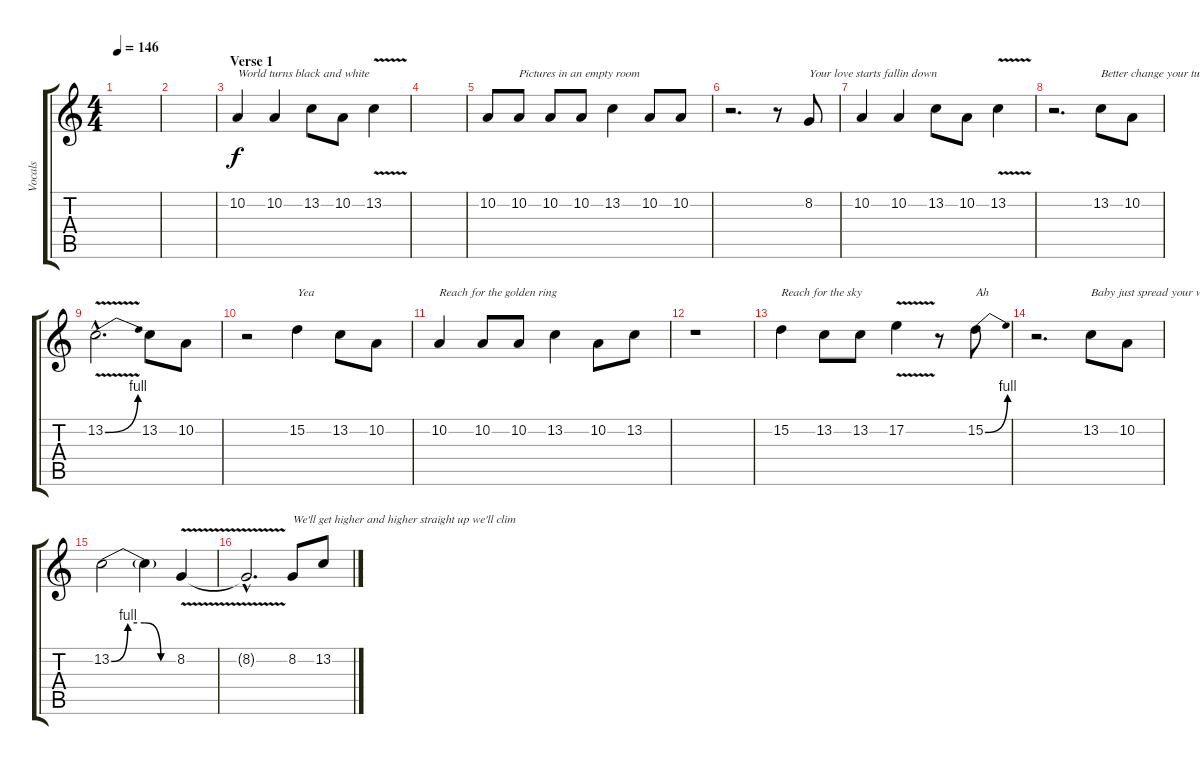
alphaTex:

\track ("Vocals" "Vocals") {instrument lead2sawtooth}
\staff {score tabs}
\tuning (E4 B3 G3 D3 A2 E2) {hide}
\ts (4 4)
\tempo 146
\clef g2
\ks c
|
|
\section ("" "Verse 1")
10.2.4{txt "World turns black and white"} 10.2.4 13.2.8 10.2.8 13.2{v}.4 |
|
10.2.8 10.2.8{txt "Pictures in an empty room"} 10.2.8 10.2.8 13.2.4 10.2.8 10.2.8 |
r.2{d} r.8 8.2.8{txt "Your love starts fallin down  "} |
10.2.4 10.2.4 13.2.8 10.2.8 13.2{v}.4 |
r.2{d} 13.2.8{txt "Better change your tune"} 10.2.8 |
13.2{be (bend 0 0 60 4) v hac}.2{d} 13.2.8 10.2.8 |
r.2 15.2.4{txt "Yea"} 13.2.8 10.2.8 |
10.2.4{txt "Reach for the golden ring  "} 10.2.8 10.2.8 13.2.4 10.2.8 13.2.8 |
r.1 |
15.2.4{txt "Reach for the sky  "} 13.2.8 13.2.8 17.2{v}.4 r.8 15.2{be (bend 0 0 60 4)}.8{txt "Ah"} |
r.2{d} 13.2.8{txt "Baby just spread your wings  "} 10.2.8 |
13.2{be (custom 0 0 15 4 30 4 45 0 60 0)}.2 13.2{t}.4 8.2{v}.4 |
8.2{hac t}.2{d} 8.2.8{txt "We'll get higher and higher straight up we'll clim"} 13.2.8
